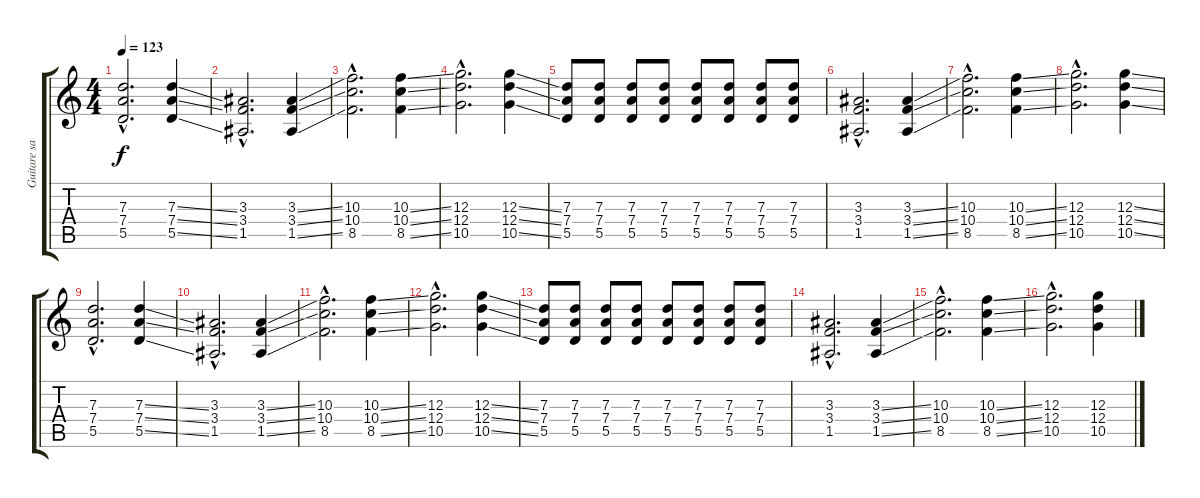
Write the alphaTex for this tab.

\track ("Guitare saturée" "Guitare sa") {instrument distortionguitar}
\staff {score tabs}
\tuning (E4 B3 G3 D3 A2 E2) {hide}
\ts (4 4)
\tempo 123
\clef g2
\ks c
(7.3{hac} 7.4{hac} 5.5{hac}).2{d dy f} (7.3{ss} 7.4{ss} 5.5{ss}).4 |
(3.3{hac} 3.4{hac} 1.5{hac}).2{d} (3.3{ss} 3.4{ss} 1.5{ss}).4 |
(10.3{hac} 10.4{hac} 8.5{hac}).2{d} (10.3{ss} 10.4{ss} 8.5{ss}).4 |
(12.3{hac} 12.4{hac} 10.5{hac}).2{d} (12.3{ss} 12.4{ss} 10.5{ss}).4 |
(7.3 7.4 5.5).8 (7.3 7.4 5.5).8 (7.3 7.4 5.5).8 (7.3 7.4 5.5).8 (7.3 7.4 5.5).8 (7.3 7.4 5.5).8 (7.3 7.4 5.5).8 (7.3 7.4 5.5).8 |
(3.3{hac} 3.4{hac} 1.5{hac}).2{d} (3.3{ss} 3.4{ss} 1.5{ss}).4 |
(10.3{hac} 10.4{hac} 8.5{hac}).2{d} (10.3{ss} 10.4{ss} 8.5{ss}).4 |
(12.3{hac} 12.4{hac} 10.5{hac}).2{d} (12.3{ss} 12.4{ss} 10.5{ss}).4 |
(7.3{hac} 7.4{hac} 5.5{hac}).2{d} (7.3{ss} 7.4{ss} 5.5{ss}).4 |
(3.3{hac} 3.4{hac} 1.5{hac}).2{d} (3.3{ss} 3.4{ss} 1.5{ss}).4 |
(10.3{hac} 10.4{hac} 8.5{hac}).2{d} (10.3{ss} 10.4{ss} 8.5{ss}).4 |
(12.3{hac} 12.4{hac} 10.5{hac}).2{d} (12.3{ss} 12.4{ss} 10.5{ss}).4 |
(7.3 7.4 5.5).8 (7.3 7.4 5.5).8 (7.3 7.4 5.5).8 (7.3 7.4 5.5).8 (7.3 7.4 5.5).8 (7.3 7.4 5.5).8 (7.3 7.4 5.5).8 (7.3 7.4 5.5).8 |
(3.3{hac} 3.4{hac} 1.5{hac}).2{d} (3.3{ss} 3.4{ss} 1.5{ss}).4 |
(10.3{hac} 10.4{hac} 8.5{hac}).2{d} (10.3{ss} 10.4{ss} 8.5{ss}).4 |
(12.3{hac} 12.4{hac} 10.5{hac}).2{d} (12.3{ss} 12.4{ss} 10.5{ss}).4
